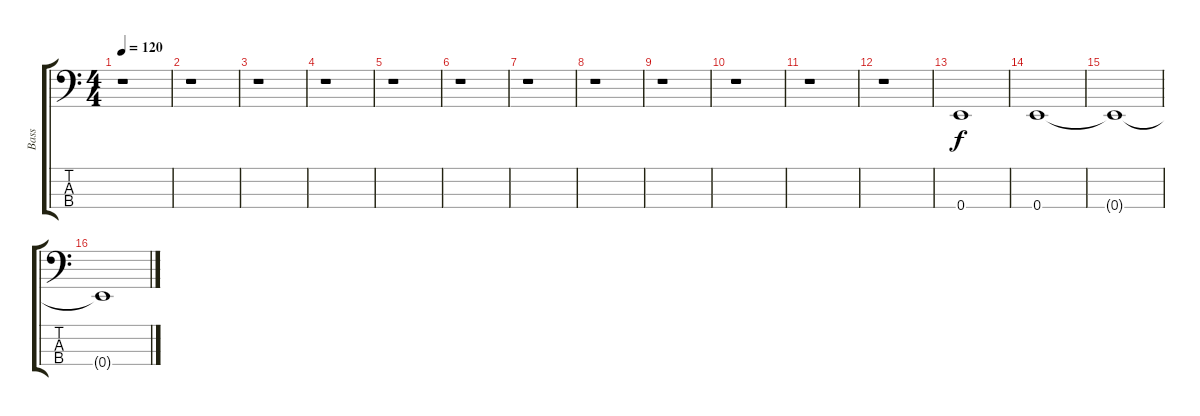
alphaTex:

\track ("Bass" "Bass") {instrument electricbassfinger}
\staff {score tabs}
\tuning (G2 D2 A1 E1) {hide}
\ts (4 4)
\tempo 120
\clef f4
\ks c
r.1{dy f} |
r.1 |
r.1 |
r.1 |
r.1 |
r.1 |
r.1 |
r.1 |
r.1 |
r.1 |
r.1 |
r.1 |
0.4.1 |
0.4.1 |
0.4{t}.1 |
0.4{t}.1
